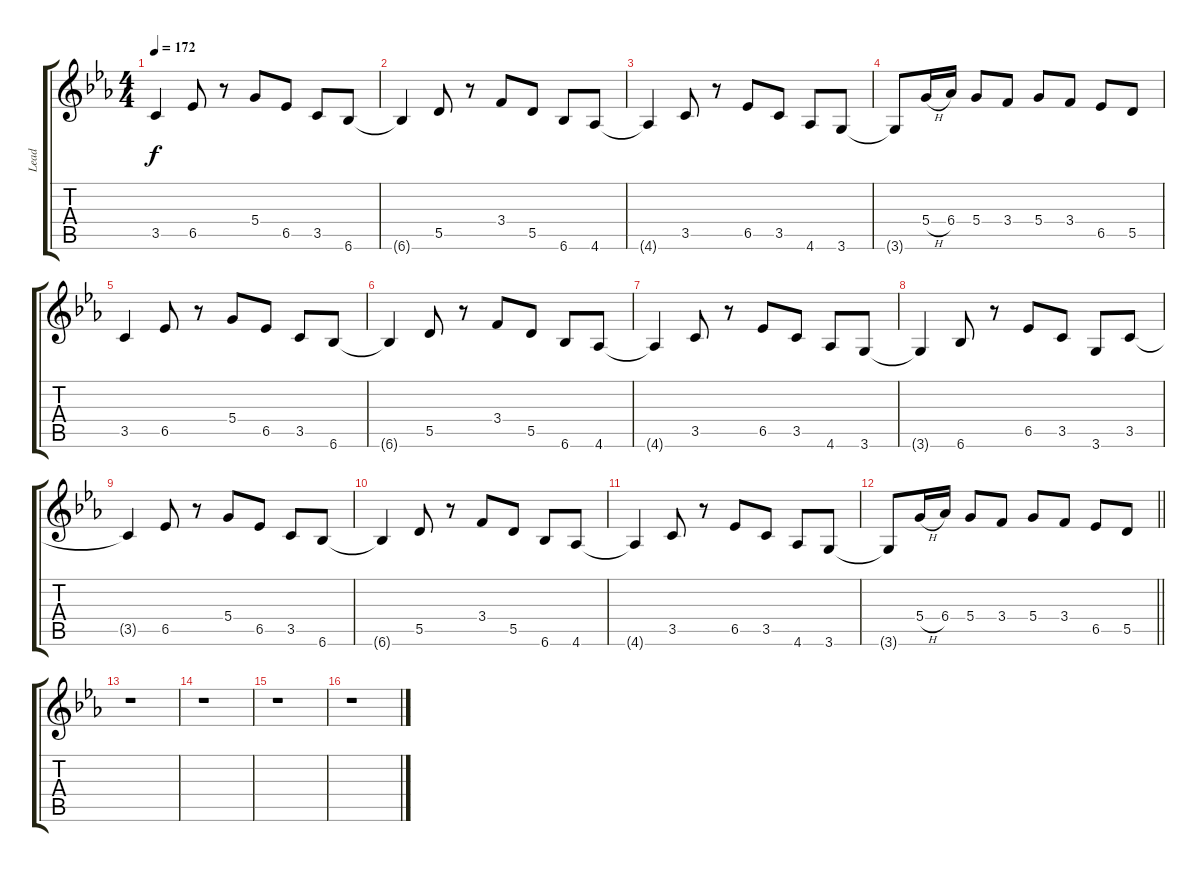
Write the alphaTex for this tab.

\track ("Lead" "Lead") {instrument acousticguitarsteel}
\staff {score tabs}
\tuning (E4 B3 G3 D3 A2 E2) {hide}
\ts (4 4)
\tempo 172
\clef g2
\ks eb
3.5{t}.4{dy f} 6.5.8 r.8 5.4.8 6.5.8 3.5.8 6.6.8 |
6.6{t}.4 5.5.8 r.8 3.4.8 5.5.8 6.6.8 4.6.8 |
4.6{t}.4 3.5.8 r.8 6.5.8 3.5.8 4.6.8 3.6.8 |
3.6{t}.8 5.4{h}.16 6.4.16 5.4.8 3.4.8 5.4.8 3.4.8 6.5.8 5.5.8 |
3.5.4 6.5.8 r.8 5.4.8 6.5.8 3.5.8 6.6.8 |
6.6{t}.4 5.5.8 r.8 3.4.8 5.5.8 6.6.8 4.6.8 |
4.6{t}.4 3.5.8 r.8 6.5.8 3.5.8 4.6.8 3.6.8 |
3.6{t}.4 6.6.8 r.8 6.5.8 3.5.8 3.6.8 3.5.8 |
3.5{t}.4 6.5.8 r.8 5.4.8 6.5.8 3.5.8 6.6.8 |
6.6{t}.4 5.5.8 r.8 3.4.8 5.5.8 6.6.8 4.6.8 |
4.6{t}.4 3.5.8 r.8 6.5.8 3.5.8 4.6.8 3.6.8 |
\barLineRight lightlight
3.6{t}.8 5.4{h}.16 6.4.16 5.4.8 3.4.8 5.4.8 3.4.8 6.5.8 5.5.8 |
r.1 |
r.1 |
r.1 |
r.1
